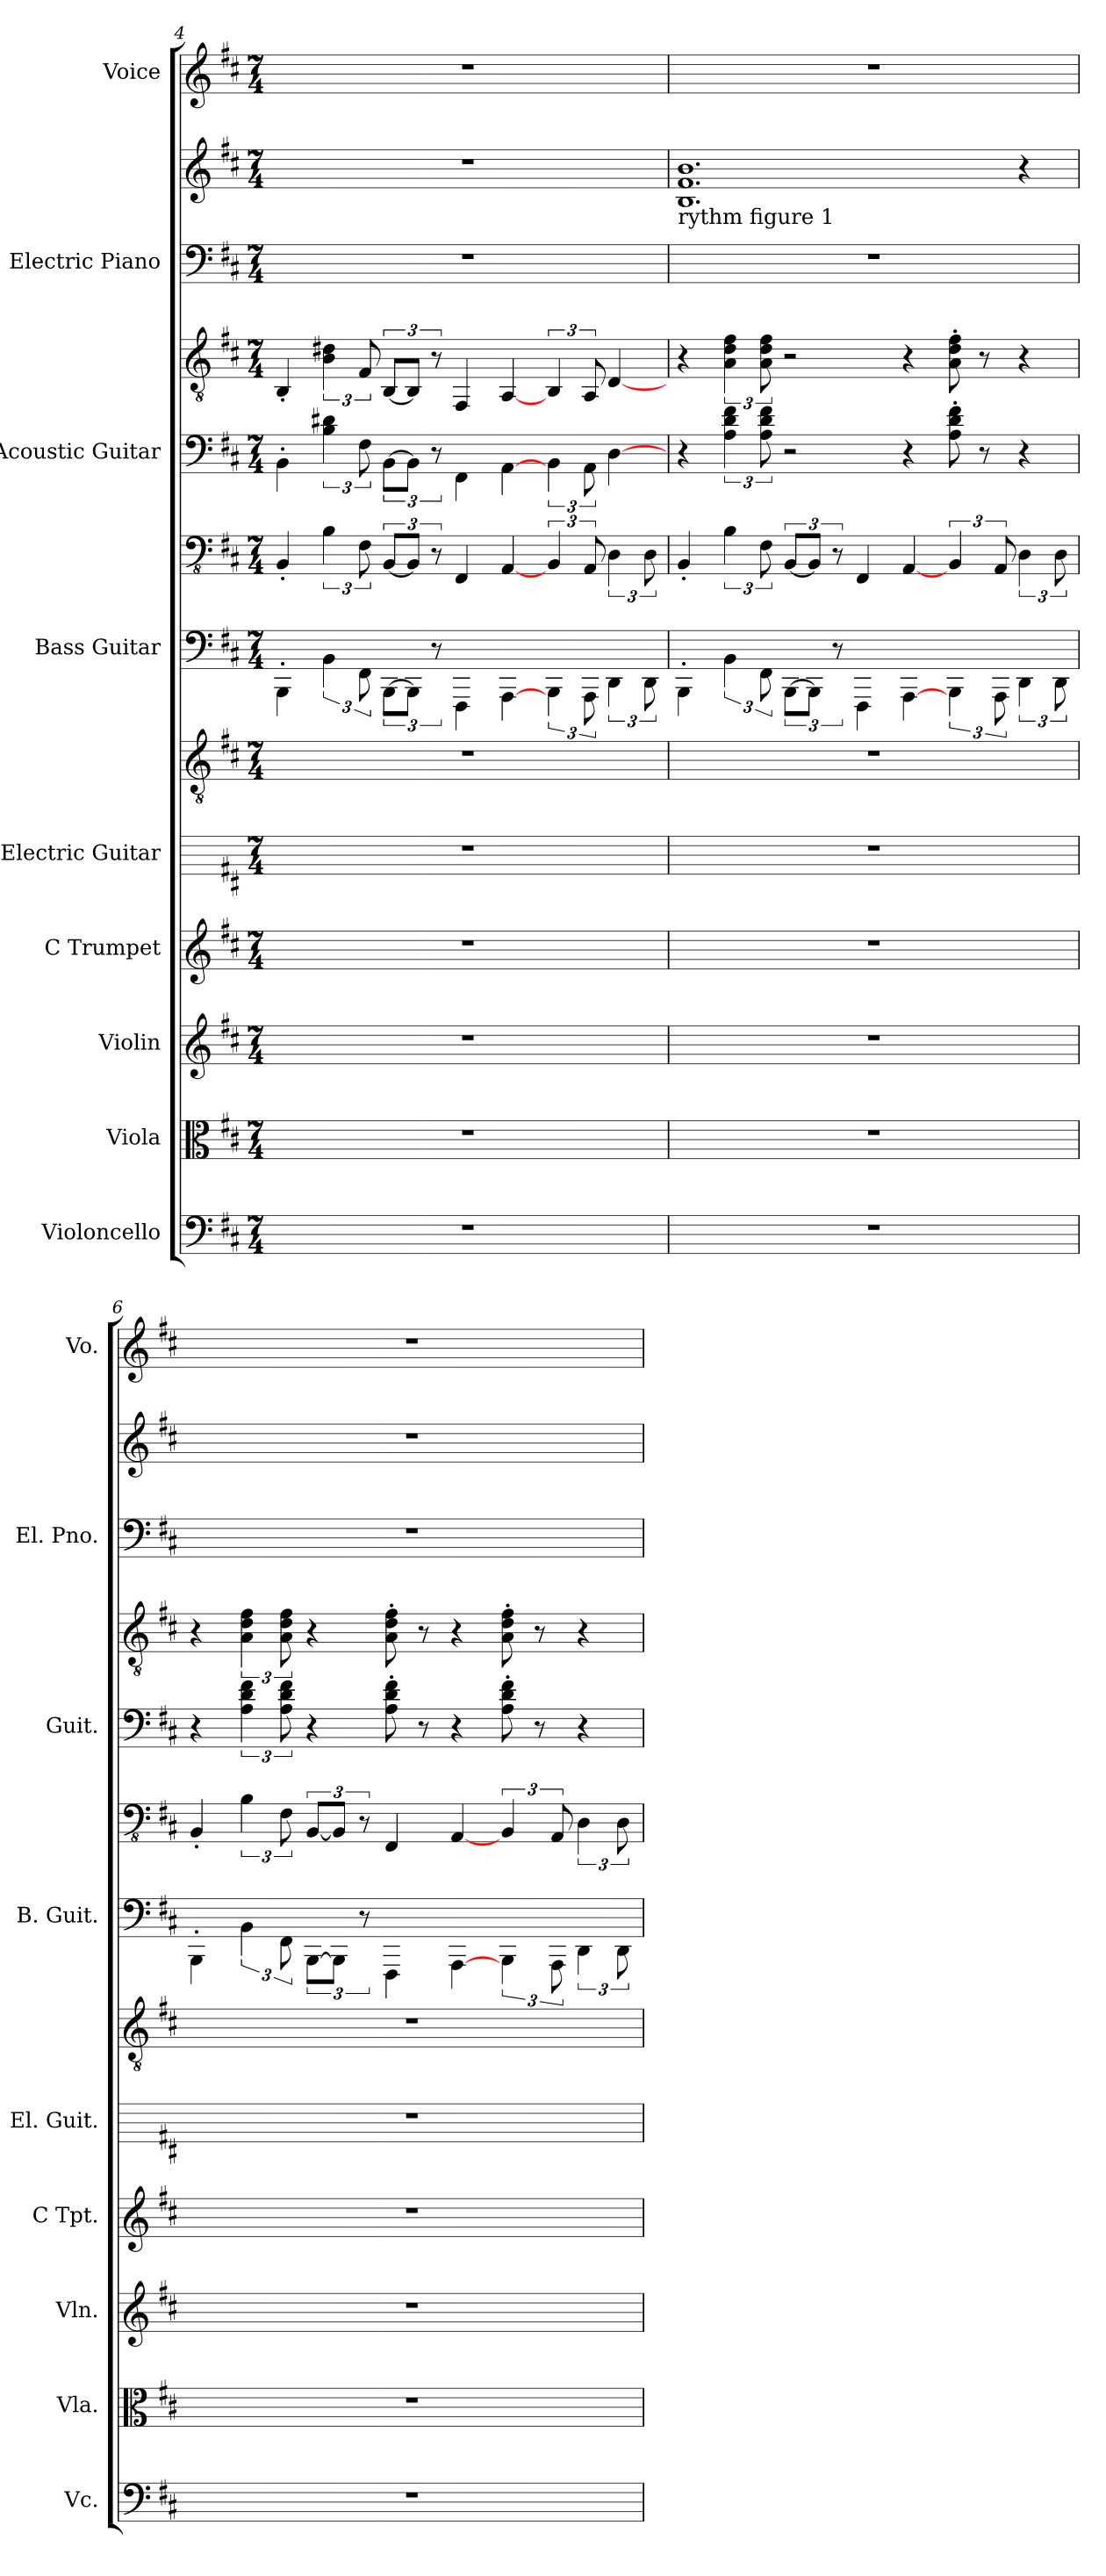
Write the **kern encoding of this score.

**kern	**kern	**kern	**kern	**kern	**kern	**kern	**kern	**kern	**kern	**kern	**kern	**kern
*part9	*part8	*part7	*part6	*part5	*part5	*part4	*part4	*part3	*part3	*part2	*part2	*part1
*staff13	*staff12	*staff11	*staff10	*staff9	*staff8	*staff7	*staff6	*staff5	*staff4	*staff3	*staff2	*staff1
*I"Violoncello	*I"Viola	*I"Violin	*I"C Trumpet	*I"Electric Guitar	*	*I"Bass Guitar	*	*I"Acoustic Guitar	*	*I"Electric Piano	*	*I"Voice
*I'Vc.	*I'Vla.	*I'Vln.	*I'C Tpt.	*I'El. Guit.	*	*I'B. Guit.	*	*I'Guit.	*	*I'El. Pno.	*	*I'Vo.
!!LO:PB:g=z
*clefF4	*clefC3	*clefG2	*clefG2	*	*clefGv2	*	*clefFv4	*	*clefGv2	*clefF4	*clefG2	*clefG2
*k[f#c#]	*k[f#c#]	*k[f#c#]	*k[f#c#]	*k[f#c#]	*k[f#c#]	*k[f#c#]	*k[f#c#]	*k[f#c#]	*k[f#c#]	*k[f#c#]	*k[f#c#]	*k[f#c#]
*M7/4	*M7/4	*M7/4	*M7/4	*M7/4	*M7/4	*M7/4	*M7/4	*M7/4	*M7/4	*M7/4	*M7/4	*M7/4
=4	=4	=4	=4	=4	=4	=4	=4	=4	=4	=4	=4	=4
1..r	1..r	1..r	1..r	1..r	1..r	4BBB'\	4BBB'/	4BB'\	4BB'/	1..r	1..r	1..r
.	.	.	.	.	.	6BB\	6BB\	6B\ 6d#X\	6B\ 6d#X\	.	.	.
.	.	.	.	.	.	12FF#\	12FF#\	12F#\	12F#/	.	.	.
.	.	.	.	.	.	[12BBB\L	[12BBB/L	[12BB\L	[12BB/L	.	.	.
.	.	.	.	.	.	12BBB\J]	12BBB/J]	12BB\J]	12BB/J]	.	.	.
.	.	.	.	.	.	12r	12r	12r	12r	.	.	.
.	.	.	.	.	.	4FFF#\	4FFF#/	4FF#\	4FF#/	.	.	.
.	.	.	.	.	.	[4AAA\	[4AAA/	[4AA\	[4AA/	.	.	.
.	.	.	.	.	.	6BBB\	6BBB/	6BB\	6BB/	.	.	.
.	.	.	.	.	.	12AAA\	12AAA/	12AA\	12AA/	.	.	.
.	.	.	.	.	.	6DD\	6DD\	[4D\	[4D/	.	.	.
.	.	.	.	.	.	12DD\	12DD\	.	.	.	.	.
=5	=5	=5	=5	=5	=5	=5	=5	=5	=5	=5	=5	=5
!	!	!	!	!	!	!	!	!	!	!	!LO:TX:b:t=rythm figure 1	!
1..r	1..r	1..r	1..r	1..r	1..r	4BBB'\	4BBB'/	4r	4r	1..r	1.B 1.f# 1.b	1..r
.	.	.	.	.	.	6BB\	6BB\	6A\ 6d\ 6f#\	6A\ 6d\ 6f#\	.	.	.
.	.	.	.	.	.	12FF#\	12FF#\	12A\ 12d\ 12f#\	12A\ 12d\ 12f#\	.	.	.
.	.	.	.	.	.	[12BBB\L	[12BBB/L	2r	2r	.	.	.
.	.	.	.	.	.	12BBB\J]	12BBB/J]	.	.	.	.	.
.	.	.	.	.	.	12r	12r	.	.	.	.	.
.	.	.	.	.	.	4FFF#\	4FFF#/	.	.	.	.	.
.	.	.	.	.	.	[4AAA\	[4AAA/	4r	4r	.	.	.
.	.	.	.	.	.	6BBB\	6BBB/	8A\' 8d\' 8f#\'	8A\' 8d\' 8f#\'	.	.	.
.	.	.	.	.	.	.	.	8r	8r	.	.	.
.	.	.	.	.	.	12AAA\	12AAA/	.	.	.	.	.
.	.	.	.	.	.	6DD\	6DD\	4r	4r	.	4r	.
.	.	.	.	.	.	12DD\	12DD\	.	.	.	.	.
=6	=6	=6	=6	=6	=6	=6	=6	=6	=6	=6	=6	=6
1..r	1..r	1..r	1..r	1..r	1..r	4BBB'\	4BBB'/	4r	4r	1..r	1..r	1..r
.	.	.	.	.	.	6BB\	6BB\	6A\ 6d\ 6f#\	6A\ 6d\ 6f#\	.	.	.
.	.	.	.	.	.	12FF#\	12FF#\	12A\ 12d\ 12f#\	12A\ 12d\ 12f#\	.	.	.
.	.	.	.	.	.	[12BBB\L	[12BBB/L	4r	4r	.	.	.
.	.	.	.	.	.	12BBB\J]	12BBB/J]	.	.	.	.	.
.	.	.	.	.	.	12r	12r	.	.	.	.	.
.	.	.	.	.	.	4FFF#\	4FFF#/	8A\' 8d\' 8f#\'	8A\' 8d\' 8f#\'	.	.	.
.	.	.	.	.	.	.	.	8r	8r	.	.	.
.	.	.	.	.	.	[4AAA\	[4AAA/	4r	4r	.	.	.
.	.	.	.	.	.	6BBB\	6BBB/	8A\' 8d\' 8f#\'	8A\' 8d\' 8f#\'	.	.	.
.	.	.	.	.	.	.	.	8r	8r	.	.	.
.	.	.	.	.	.	12AAA\	12AAA/	.	.	.	.	.
.	.	.	.	.	.	6DD\	6DD\	4r	4r	.	.	.
.	.	.	.	.	.	12DD\	12DD\	.	.	.	.	.
=	=	=	=	=	=	=	=	=	=	=	=	=
*-	*-	*-	*-	*-	*-	*-	*-	*-	*-	*-	*-	*-
